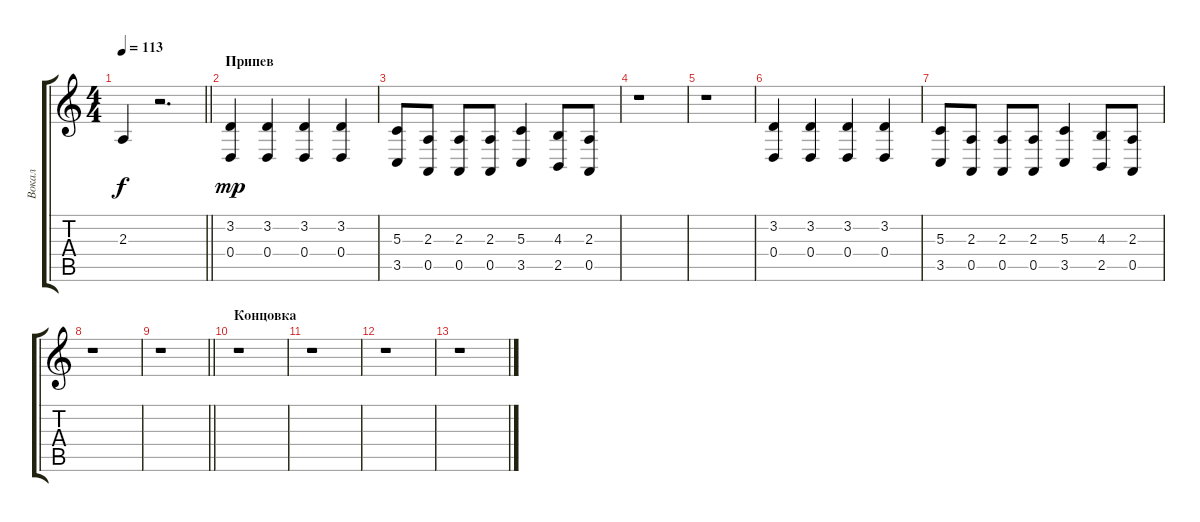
\track ("Вокал" "Вокал") {instrument tenorsax}
\staff {score tabs}
\tuning (E4 B3 G3 D3 A2 E2) {hide}
\ts (4 4)
\tempo 113
\clef g2
\barLineRight lightlight
\ks c
2.3.4{dy f} r.2{d} |
\section ("" "Припев")
(3.2 0.4).4{dy mp} (3.2 0.4).4 (3.2 0.4).4 (3.2 0.4).4 |
(5.3 3.5).8 (2.3 0.5).8 (2.3 0.5).8 (2.3 0.5).8 (5.3 3.5).4 (4.3 2.5).8 (2.3 0.5).8 |
r.1 |
r.1 |
(3.2 0.4).4 (3.2 0.4).4 (3.2 0.4).4 (3.2 0.4).4 |
(5.3 3.5).8 (2.3 0.5).8 (2.3 0.5).8 (2.3 0.5).8 (5.3 3.5).4 (4.3 2.5).8 (2.3 0.5).8 |
r.1 |
\barLineRight lightlight
r.1 |
\section ("" "Концовка")
r.1 |
r.1 |
r.1 |
r.1
